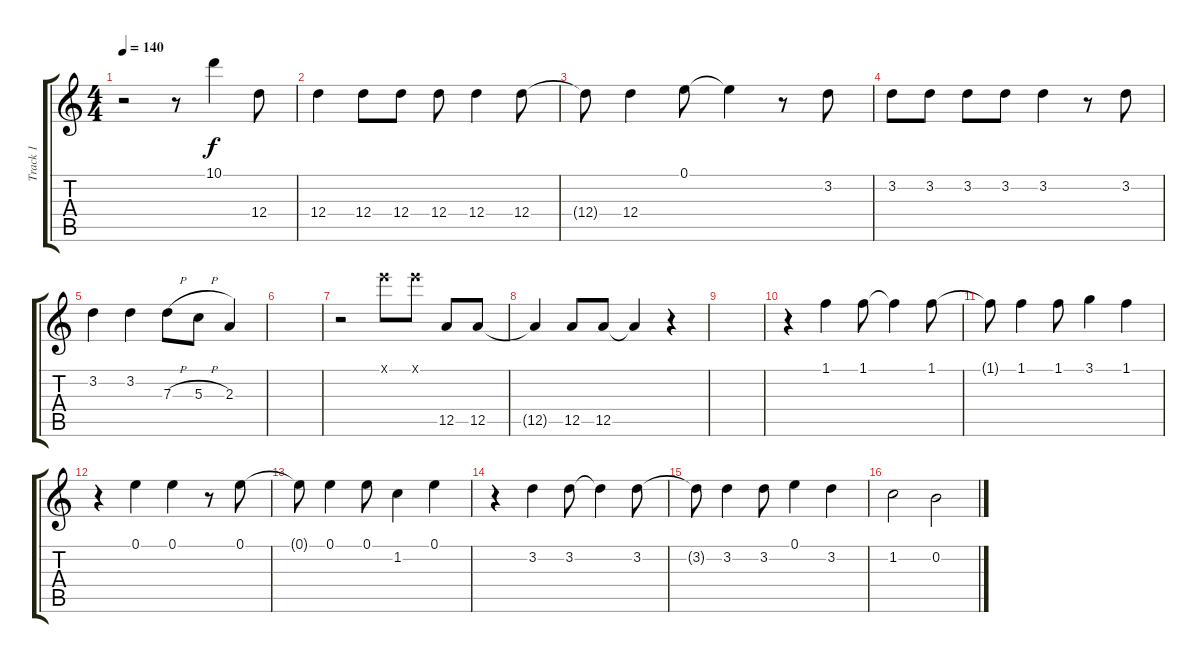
\track ("Track 1" "Track 1") {instrument clarinet}
\staff {score tabs}
\tuning (E5 B4 G4 D4 A3 E3) {hide}
\ts (4 4)
\tempo 140
\clef g2
\ks c
r.2{dy f} r.8 10.1.4 12.4.8 |
12.4.4 12.4.8 12.4.8 12.4.8 12.4.4 12.4.8 |
12.4{t}.8 12.4.4 0.1.8 0.1{t}.4 r.8 3.2.8 |
3.2.8 3.2.8 3.2.8 3.2.8 3.2.4 r.8 3.2.8 |
3.2.4 3.2.4 7.3{h}.8 5.3{h}.8 2.3.4 |
|
r.2 12.1{x}.8 12.1{x}.8 12.5.8 12.5.8 |
12.5{t}.4 12.5.8 12.5.8 12.5{t}.4 r.4 |
|
r.4 1.1.4 1.1.8 1.1{t}.4 1.1.8 |
1.1{t}.8 1.1.4 1.1.8 3.1.4 1.1.4 |
r.4 0.1.4 0.1.4 r.8 0.1.8 |
0.1{t}.8 0.1.4 0.1.8 1.2.4 0.1.4 |
r.4 3.2.4 3.2.8 3.2{t}.4 3.2.8 |
3.2{t}.8 3.2.4 3.2.8 0.1.4 3.2.4 |
1.2.2 0.2.2
